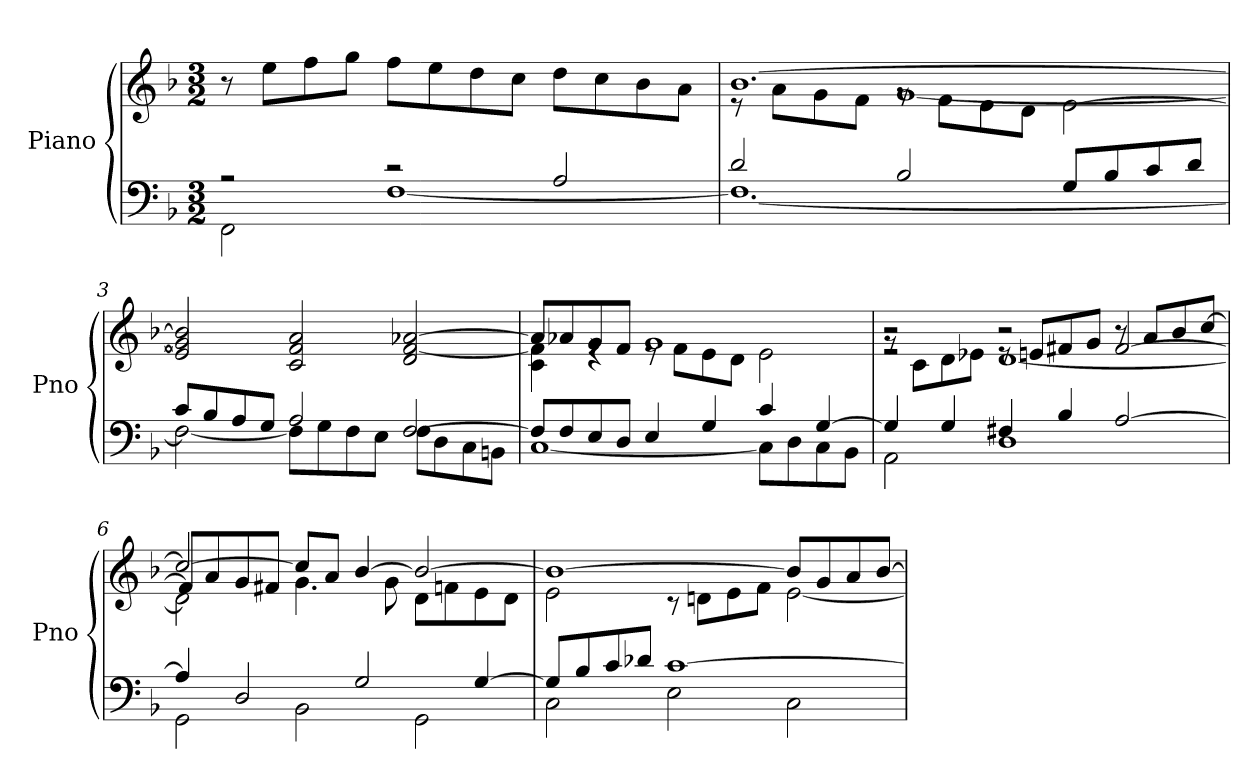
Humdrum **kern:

**kern	**kern
*part1	*part1
*staff2	*staff1
*I"Piano	*
*I'Pno	*
*clefF4	*clefG2
*k[b-]	*k[b-]
*M3/2	*M3/2
=1	=1
*^	*
2r	2FF\	8r
.	.	8ee\L
.	.	8ff\
.	.	8gg\J
2r	[1F	8ff\L
.	.	8ee\
.	.	8dd\
.	.	8cc\J
2A/	.	8dd\L
.	.	8cc\
.	.	8b-\
.	.	8a\J
=2	=2	=2
*	*	*^
*	*	*	*^
2d/	1.F_	[1.b-	8r	2ryy
.	.	.	8a\L	.
.	.	.	8g\	.
.	.	.	8f\J	.
2B-/	.	.	[1g	8rg
.	.	.	.	8f\L
.	.	.	.	8e\
.	.	.	.	8d\J
8G/L	.	.	.	[2e\
8B-/	.	.	.	.
8c/	.	.	.	.
8d/J	.	.	.	.
*	*	*v	*v	*v
=3	=3	=3
8c/L	2F\_	2e/] 2g/] 2b-/]
8B-/	.	.
8A/	.	.
8G/J	.	.
2A/	8F\L]	2c/ 2f/ 2a/
.	8G\	.
.	8F\	.
.	8E\J	.
[2F/	8F\L	2d/ [2f/ [2a-X/
.	8D\	.
.	8C\	.
.	8BBn\J	.
!!LO:LB:g=z
=4	=4	=4
*	*	*^
8F/L]	[1C	8a-/L]	4c\ 4f\]
8F/	.	8a-X/	.
8E/	.	8g/	4re
8D/J	.	8f/J	.
4E/	.	1g	8re
.	.	.	8f\L
4G/	.	.	8e\
.	.	.	8d\J
4c/	8C\L]	.	2e\
.	8D\	.	.
[4G/	8C\	.	.
.	8BB-\J	.	.
=5	=5	=5	=5
*	*	*	*^
4G/]	2AA\	2r	8rg	2re
.	.	.	8c\L	.
4G/	.	.	8d\	.
.	.	.	8e-X\J	.
4F#X/	1D	2r	[1d	8re
.	.	.	.	8en/L
4B-/	.	.	.	8f#X/
.	.	.	.	8g/J
[2A/	.	8r	.	[2f#/
.	.	8a/L	.	.
.	.	8b-/	.	.
.	.	[8cc/J	.	.
=6	=6	=6	=6	=6
4A/]	2GG\	2cc/_	2d\]	8f#/L]
.	.	.	.	8a/
2D/	.	.	.	8g/
.	.	.	.	8f#X/J
.	2BB-\	8cc/L]	4.g\	1ryy
.	.	8a/J	.	.
2G/	.	[4b-/	.	.
.	.	.	8g\	.
.	2GG\	2b-/_	8d\L	.
.	.	.	8fn\	.
[4G/	.	.	8e\	.
.	.	.	8d\J	.
*	*	*	*v	*v
!!LO:LB:g=z
=7	=7	=7	=7
8G/L]	2C\	1b-_	2e\
8B-/	.	.	.
8c/	.	.	.
8d-X/J	.	.	.
[1c	2E\	.	8r
.	.	.	8dn\L
.	.	.	8e\
.	.	.	8f\J
.	2C\	8b-/L]	[2e\
.	.	8g/	.
.	.	8a/	.
.	.	[8b-/J	.
*v	*v	*	*
*	*v	*v
=	=
*-	*-
